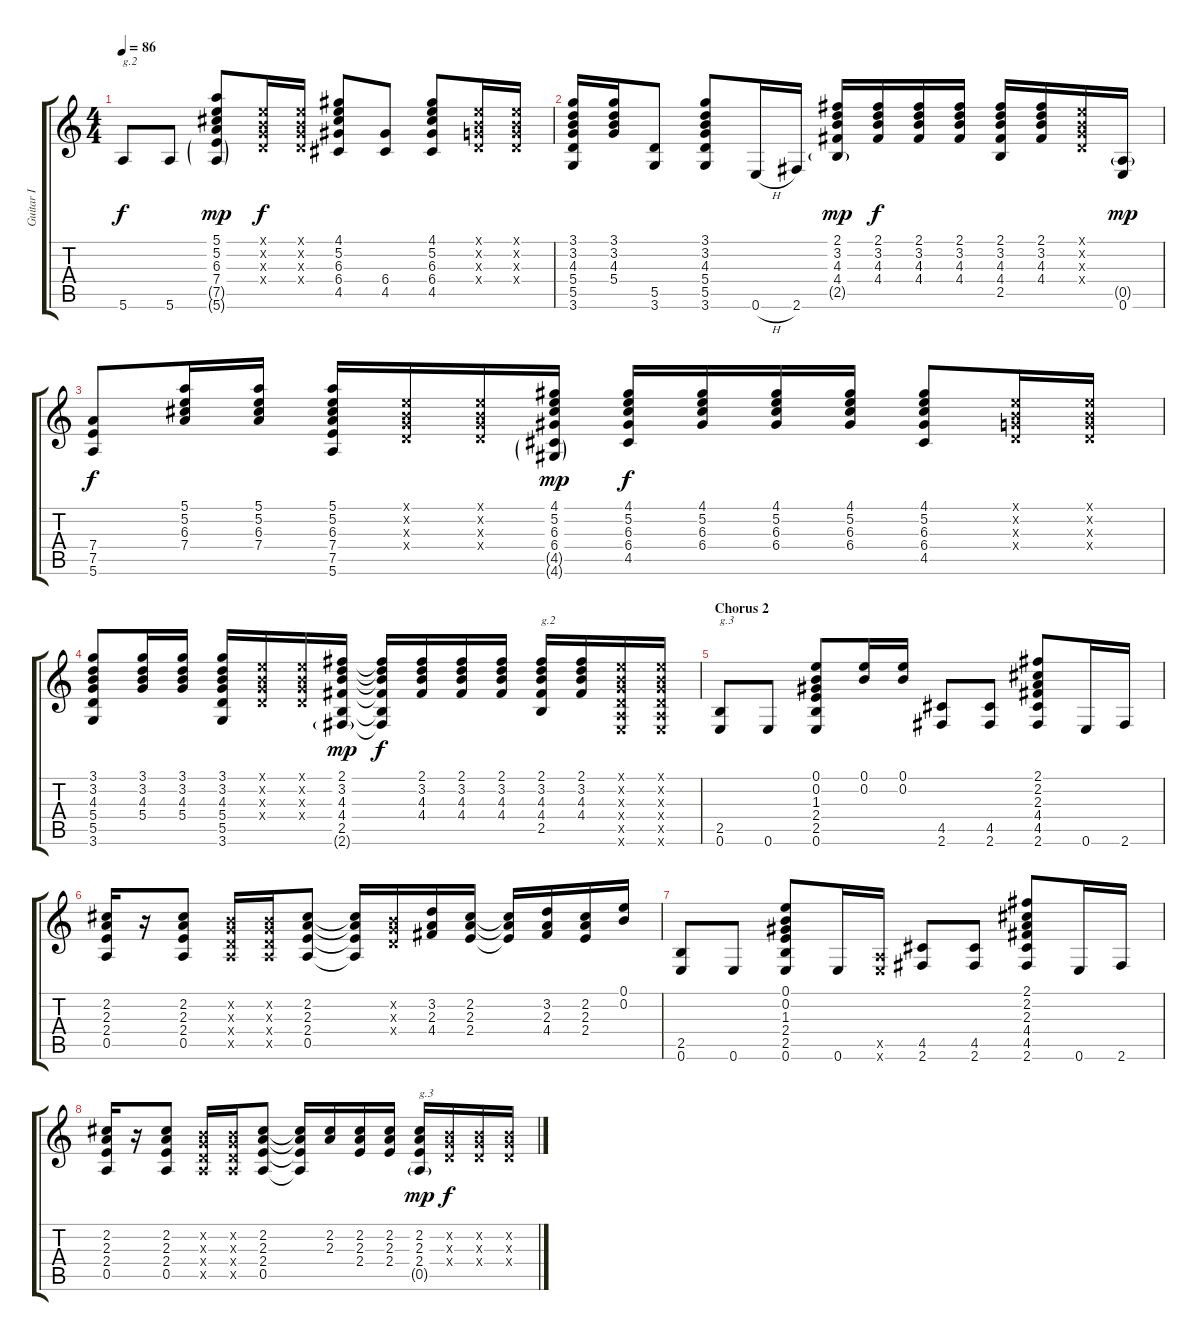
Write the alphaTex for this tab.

\track ("Guitar I" "Guitar I") {instrument electricguitarjazz}
\staff {score tabs}
\tuning (E4 B3 G3 D3 A2 E2) {hide}
\ts (4 4)
\tempo 86
\clef g2
\ks c
5.6.8{txt "g.2" dy f} 5.6.8 (5.1 5.2 6.3 7.4 7.5{g} 5.6{g}).8{dy mp} (0.1{x} 0.2{x} 0.3{x} 0.4{x}).16{dy f} (0.1{x} 0.2{x} 0.3{x} 0.4{x}).16 (4.1 5.2 6.3 6.4 4.5).8 (6.4 4.5).8 (4.1 5.2 6.3 6.4 4.5).8 (0.1{x} 0.2{x} 0.3{x} 0.4{x}).16 (0.1{x} 0.2{x} 0.3{x} 0.4{x}).16 |
(3.1 3.2 4.3 5.4 5.5 3.6).16 (3.1 3.2 4.3 5.4).16 (5.5 3.6).8 (3.1 3.2 4.3 5.4 5.5 3.6).8 0.6{h}.16 2.6.16 (2.1 3.2 4.3 4.4 2.5{g}).16{dy mp} (2.1 3.2 4.3 4.4).16{dy f} (2.1 3.2 4.3 4.4).16 (2.1 3.2 4.3 4.4).16 (2.1 3.2 4.3 4.4 2.5).16 (2.1 3.2 4.3 4.4).16 (0.1{x} 0.2{x} 0.3{x} 0.4{x}).16 (0.5{g} 0.6).16{dy mp} |
(7.4 7.5 5.6).8{dy f} (5.1 5.2 6.3 7.4).16 (5.1 5.2 6.3 7.4).16 (5.1 5.2 6.3 7.4 7.5 5.6).16 (0.1{x} 0.2{x} 0.3{x} 0.4{x}).16 (0.1{x} 0.2{x} 0.3{x} 0.4{x}).16 (4.1 5.2 6.3 6.4 4.5{g} 4.6{g}).16{dy mp} (4.1 5.2 6.3 6.4 4.5).16{dy f} (4.1 5.2 6.3 6.4).16 (4.1 5.2 6.3 6.4).16 (4.1 5.2 6.3 6.4).16 (4.1 5.2 6.3 6.4 4.5).8 (0.1{x} 0.2{x} 0.3{x} 0.4{x}).16 (0.1{x} 0.2{x} 0.3{x} 0.4{x}).16 |
(3.1 3.2 4.3 5.4 5.5 3.6).8 (3.1 3.2 4.3 5.4).16 (3.1 3.2 4.3 5.4).16 (3.1 3.2 4.3 5.4 5.5 3.6).16 (0.1{x} 0.2{x} 0.3{x} 0.4{x}).16 (0.1{x} 0.2{x} 0.3{x} 0.4{x}).16 (2.1 3.2 4.3 4.4 2.5 2.6{g}).16{dy mp} (2.1{t} 3.2{t} 4.3{t} 4.4{t} 2.5{t} 2.6{t}).16{dy f} (2.1 3.2 4.3 4.4).16 (2.1 3.2 4.3 4.4).16 (2.1 3.2 4.3 4.4).16 (2.1 3.2 4.3 4.4 2.5).16{txt "g.2"} (2.1 3.2 4.3 4.4).16 (0.1{x} 0.2{x} 0.3{x} 0.4{x} 0.5{x} 0.6{x}).16 (0.1{x} 0.2{x} 0.3{x} 0.4{x} 0.5{x} 0.6{x}).16 |
\section ("" "Chorus 2")
(2.5 0.6).8{txt "g.3"} 0.6.8 (0.1 0.2 1.3 2.4 2.5 0.6).8 (0.1 0.2).16 (0.1 0.2).16 (4.5 2.6).8 (4.5 2.6).8 (2.1 2.2 2.3 4.4 4.5 2.6).8 0.6.16 2.6.16 |
(2.2 2.3 2.4 0.5).16 r.16 (2.2 2.3 2.4 0.5).8 (0.2{x} 0.3{x} 0.4{x} 0.5{x}).16 (0.2{x} 0.3{x} 0.4{x} 0.5{x}).16 (2.2 2.3 2.4 0.5).8 (2.2{t} 2.3{t} 2.4{t} 0.5{t}).16 (0.2{x} 0.3{x} 0.4{x}).16 (3.2 2.3 4.4).16 (2.2 2.3 2.4).16 (2.2{t} 2.3{t} 2.4{t}).16 (3.2 2.3 4.4).16 (2.2 2.3 2.4).16 (0.1 0.2).16 |
(2.5 0.6).8 0.6.8 (0.1 0.2 1.3 2.4 2.5 0.6).8 0.6.16 (0.5{x} 0.6{x}).16 (4.5 2.6).8 (4.5 2.6).8 (2.1 2.2 2.3 4.4 4.5 2.6).8 0.6.16 2.6.16 |
(2.2 2.3 2.4 0.5).16 r.16 (2.2 2.3 2.4 0.5).8 (0.2{x} 0.3{x} 0.4{x} 0.5{x}).16 (0.2{x} 0.3{x} 0.4{x} 0.5{x}).16 (2.2 2.3 2.4 0.5).8 (2.2{t} 2.3{t} 2.4{t} 0.5{t}).16 (2.2 2.3).16 (2.2 2.3 2.4).16 (2.2 2.3 2.4).16 (2.2 2.3 2.4 0.5{g}).16{txt "g.3" dy mp} (0.2{x} 0.3{x} 0.4{x}).16{dy f} (0.2{x} 0.3{x} 0.4{x}).16 (0.2{x} 0.3{x} 0.4{x}).16
